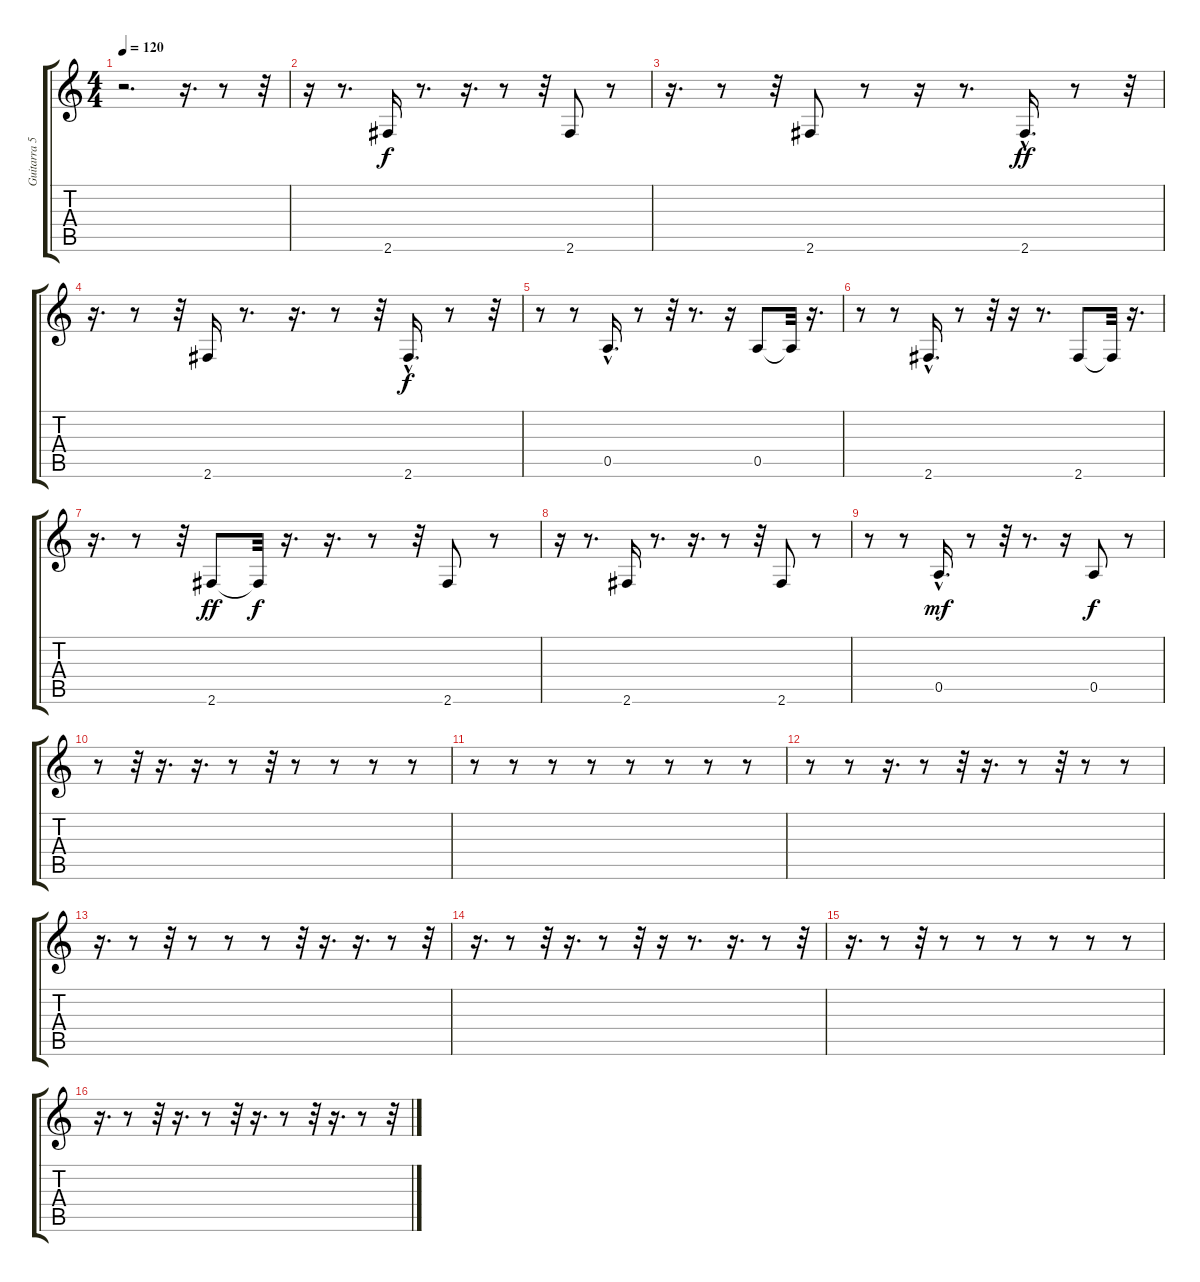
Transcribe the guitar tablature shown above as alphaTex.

\track ("Guitarra 5" "Guitarra 5") {instrument distortionguitar}
\staff {score tabs}
\tuning (E4 B3 G3 D3 A2 E2) {hide}
\ts (4 4)
\tempo 120
\clef g2
\ks c
r.2{d dy f instrument distortionguitar} r.16{d} r.8 r.32 |
r.16 r.8{d} 2.6.16 r.8{d} r.16{d} r.8 r.32 2.6.8 r.8 |
r.16{d} r.8 r.32 2.6.8 r.8 r.16 r.8{d} 2.6{hac}.16{d dy ff} r.8 r.32 |
r.16{d} r.8 r.32 2.6.16 r.8{d} r.16{d} r.8 r.32 2.6{hac}.16{d dy f} r.8 r.32 |
r.8 r.8 0.5{hac}.16{d} r.8 r.32 r.8{d} r.16 0.5.8 0.5{t}.32 r.16{d} |
r.8 r.8 2.6{hac}.16{d} r.8 r.32 r.16 r.8{d} 2.6.8 2.6{t}.32 r.16{d} |
r.16{d} r.8 r.32 2.6.8{dy ff} 2.6{t}.32{dy f} r.16{d} r.16{d} r.8 r.32 2.6.8 r.8 |
r.16 r.8{d} 2.6.16 r.8{d} r.16{d} r.8 r.32 2.6.8 r.8 |
r.8 r.8 0.5{hac}.16{d dy mf} r.8 r.32 r.8{d} r.16 0.5.8{dy f} r.8 |
r.8 r.32 r.16{d} r.16{d} r.8 r.32 r.8 r.8 r.8 r.8 |
r.8 r.8 r.8 r.8 r.8 r.8 r.8 r.8 |
r.8 r.8 r.16{d} r.8 r.32 r.16{d} r.8 r.32 r.8 r.8 |
r.16{d} r.8 r.32 r.8 r.8 r.8 r.32 r.16{d} r.16{d} r.8 r.32 |
r.16{d} r.8 r.32 r.16{d} r.8 r.32 r.16 r.8{d} r.16{d} r.8 r.32 |
r.16{d} r.8 r.32 r.8 r.8 r.8 r.8 r.8 r.8 |
r.16{d} r.8 r.32 r.16{d} r.8 r.32 r.16{d} r.8 r.32 r.16{d} r.8 r.32
